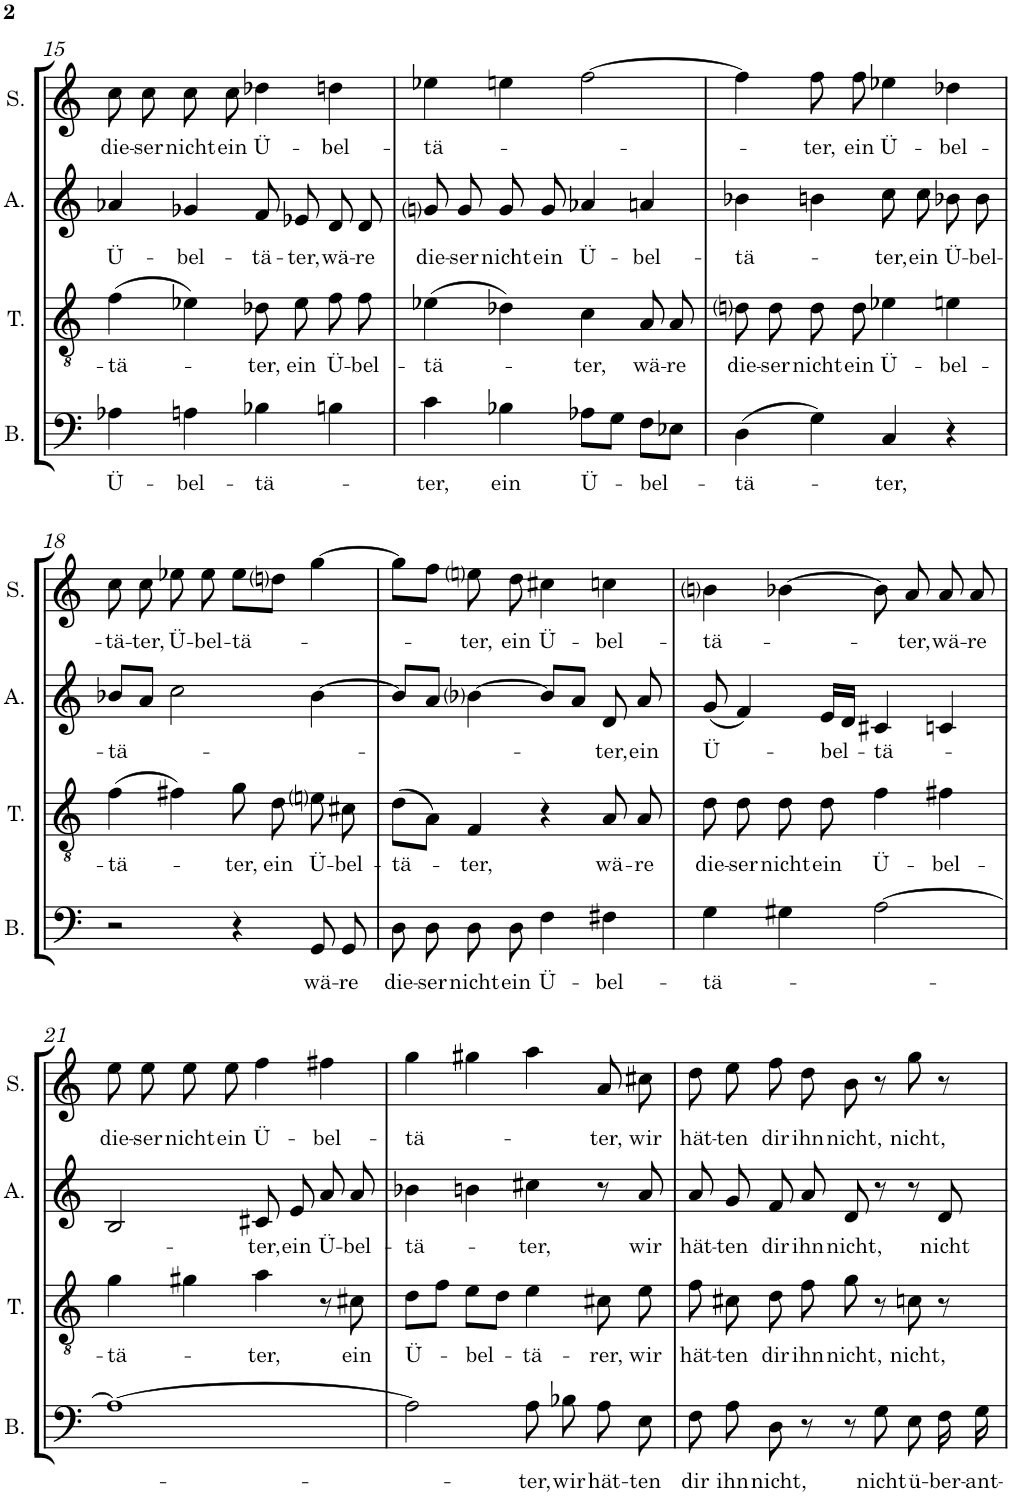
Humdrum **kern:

**kern	**text	**kern	**text	**kern	**text	**kern	**text
*part4	*part4	*part3	*part3	*part2	*part2	*part1	*part1
*staff4	*staff4	*staff3	*staff3	*staff2	*staff2	*staff1	*staff1
*I"Baß	*	*I"Tenor	*	*I"Alt	*	*I"Sopran	*
*I'B.	*	*I'T.	*	*I'A.	*	*I'S.	*
!!LO:PB:g=z
*clefF4	*	*clefGv2	*	*clefG2	*	*clefG2	*
*k[]	*	*k[]	*	*k[]	*	*k[]	*
*M4/4	*	*M4/4	*	*M4/4	*	*M4/4	*
=15	=15	=15	=15	=15	=15	=15	=15
!	!LO:LY:b	!	!LO:LY:b	!	!LO:LY:b	!	!LO:LY:b
4A-X\	Ü-	(>4f\	-tä-	4a-X/	Ü-	8cc\	die-
!	!	!	!	!	!	!	!LO:LY:b
.	.	.	.	.	.	8cc\	-ser
!	!LO:LY:b	!	!	!	!LO:LY:b	!	!LO:LY:b
4An\	-bel-	4e-X\)	.	4g-X/	-bel-	8cc\	nicht
!	!	!	!	!	!	!	!LO:LY:b
.	.	.	.	.	.	8cc\	ein
!	!LO:LY:b	!	!LO:LY:b	!	!LO:LY:b	!	!LO:LY:b
4B-X\	-tä-	8d-X\	-ter,	8f/	-tä-	4dd-X\	Ü-
!	!	!	!LO:LY:b	!	!LO:LY:b	!	!
.	.	8e-\	ein	8e-X/	-ter,	.	.
!	!	!	!LO:LY:b	!	!LO:LY:b	!	!LO:LY:b
4Bn\	.	8f\	Ü-	8d/	wä-	4ddn\	-bel-
!	!	!	!LO:LY:b	!	!LO:LY:b	!	!
.	.	8f\	-bel-	8d/	-re	.	.
=16	=16	=16	=16	=16	=16	=16	=16
!	!LO:LY:b	!	!LO:LY:b	!	!LO:LY:b	!	!LO:LY:b
4c\	-ter,	(>4e-X\	-tä-	8gni/	die-	4ee-X\	-tä-
!	!	!	!	!	!LO:LY:b	!	!
.	.	.	.	8g/	-ser	.	.
!	!LO:LY:b	!	!	!	!LO:LY:b	!	!
4B-X\	ein	4d-X\)	.	8g/	nicht	4een\	.
!	!	!	!	!	!LO:LY:b	!	!
.	.	.	.	8g/	ein	.	.
!	!LO:LY:b	!	!LO:LY:b	!	!LO:LY:b	!	!
8A-X\L	Ü-	4c\	-ter,	4a-X/	Ü-	[2ff\	.
8G\J	.	.	.	.	.	.	.
!	!LO:LY:b	!	!LO:LY:b	!	!LO:LY:b	!	!
8F\L	-bel-	8A/	wä-	4an/	-bel-	.	.
!	!	!	!LO:LY:b	!	!	!	!
8E-X\J	.	8A/	-re	.	.	.	.
=17	=17	=17	=17	=17	=17	=17	=17
!	!LO:LY:b	!	!LO:LY:b	!	!LO:LY:b	!	!
(>4D\	-tä-	8dni\	die-	4b-X\	-tä-	4ff\]	.
!	!	!	!LO:LY:b	!	!	!	!
.	.	8d\	-ser	.	.	.	.
!	!	!	!LO:LY:b	!	!	!	!LO:LY:b
4G\)	.	8d\	nicht	4bn\	.	8ff\	-ter,
!	!	!	!LO:LY:b	!	!	!	!LO:LY:b
.	.	8d\	ein	.	.	8ff\	ein
!	!LO:LY:b	!	!LO:LY:b	!	!LO:LY:b	!	!LO:LY:b
4C/	-ter,	4e-X\	Ü-	8cc\	-ter,	4ee-X\	Ü-
!	!	!	!	!	!LO:LY:b	!	!
.	.	.	.	8cc\	ein	.	.
!	!	!	!LO:LY:b	!	!LO:LY:b	!	!LO:LY:b
4r	.	4en\	-bel-	8b-X\	Ü-	4dd-X\	-bel-
!	!	!	!	!	!LO:LY:b	!	!
.	.	.	.	8b-\	-bel-	.	.
!!LO:LB:g=z
=18	=18	=18	=18	=18	=18	=18	=18
!	!	!	!LO:LY:b	!	!LO:LY:b	!	!LO:LY:b
2r	.	(>4f\	-tä-	8b-X/L	-tä-	8cc\	-tä-
!	!	!	!	!	!	!	!LO:LY:b
.	.	.	.	8a/J	.	8cc\	-ter,
!	!	!	!	!	!	!	!LO:LY:b
.	.	4f#X\)	.	2cc\	.	8ee-X\	Ü-
!	!	!	!	!	!	!	!LO:LY:b
.	.	.	.	.	.	8ee-\	-bel-
!	!	!	!LO:LY:b	!	!	!	!LO:LY:b
4r	.	8g\	-ter,	.	.	8ee-\L	-tä-
!	!	!	!LO:LY:b	!	!	!	!
.	.	8d\	ein	.	.	8ddni\J	.
!	!LO:LY:b	!	!LO:LY:b	!	!	!	!
8GG/	wä-	8eni\	Ü-	[4b-\	.	[4gg\	.
!	!LO:LY:b	!	!LO:LY:b	!	!	!	!
8GG/	-re	8c#X\	-bel-	.	.	.	.
=19	=19	=19	=19	=19	=19	=19	=19
!	!LO:LY:b	!	!LO:LY:b	!	!	!	!
8D\	die-	(>8d\L	-tä-	8b-/L]	.	8gg\L]	.
!	!LO:LY:b	!	!	!	!	!	!
8D\	-ser	8A\J)	.	8a/J	.	8ff\J	.
!	!LO:LY:b	!	!LO:LY:b	!	!	!	!LO:LY:b
8D\	nicht	4F/	-ter,	[4b-i\	.	8eeni\	-ter,
!	!LO:LY:b	!	!	!	!	!	!LO:LY:b
8D\	ein	.	.	.	.	8dd\	ein
!	!LO:LY:b	!	!	!	!	!	!LO:LY:b
4F\	Ü-	4r	.	8b-/L]	.	4cc#X\	Ü-
.	.	.	.	8a/J	.	.	.
!	!LO:LY:b	!	!LO:LY:b	!	!LO:LY:b	!	!LO:LY:b
4F#X\	-bel-	8A/	wä-	8d/	-ter,	4ccn\	-bel-
!	!	!	!LO:LY:b	!	!LO:LY:b	!	!
.	.	8A/	-re	8a/	ein	.	.
=20	=20	=20	=20	=20	=20	=20	=20
!	!LO:LY:b	!	!LO:LY:b	!	!LO:LY:b	!	!LO:LY:b
4G\	-tä-	8d\	die-	(<8g/	Ü-	4bni\	-tä-
!	!	!	!LO:LY:b	!	!	!	!
.	.	8d\	-ser	4f/)	.	.	.
!	!	!	!LO:LY:b	!	!	!	!
4G#X\	.	8d\	nicht	.	.	[4b-X\	.
!	!	!	!LO:LY:b	!	!LO:LY:b	!	!
.	.	8d\	ein	16e/LL	-bel-	.	.
.	.	.	.	16d/JJ	.	.	.
!	!	!	!LO:LY:b	!	!LO:LY:b	!	!
[2A\	.	4f\	Ü-	4c#X/	-tä-	8b-\]	.
!	!	!	!	!	!	!	!LO:LY:b
.	.	.	.	.	.	8a/	-ter,
!	!	!	!LO:LY:b	!	!	!	!LO:LY:b
.	.	4f#X\	-bel-	4cn/	.	8a/	wä-
!	!	!	!	!	!	!	!LO:LY:b
.	.	.	.	.	.	8a/	-re
!!LO:LB:g=z
=21	=21	=21	=21	=21	=21	=21	=21
!	!	!	!LO:LY:b	!	!	!	!LO:LY:b
1A_	.	4g\	-tä-	2B/	.	8ee\	die-
!	!	!	!	!	!	!	!LO:LY:b
.	.	.	.	.	.	8ee\	-ser
!	!	!	!	!	!	!	!LO:LY:b
.	.	4g#X\	.	.	.	8ee\	nicht
!	!	!	!	!	!	!	!LO:LY:b
.	.	.	.	.	.	8ee\	ein
!	!	!	!LO:LY:b	!	!LO:LY:b	!	!LO:LY:b
.	.	4a\	-ter,	8c#X/	-ter,	4ff\	Ü-
!	!	!	!	!	!LO:LY:b	!	!
.	.	.	.	8e/	ein	.	.
!	!	!	!	!	!LO:LY:b	!	!LO:LY:b
.	.	8r	.	8a/	Ü-	4ff#X\	-bel-
!	!	!	!LO:LY:b	!	!LO:LY:b	!	!
.	.	8c#X\	ein	8a/	-bel-	.	.
=22	=22	=22	=22	=22	=22	=22	=22
!	!	!	!LO:LY:b	!	!LO:LY:b	!	!LO:LY:b
2A\]	.	8d\L	Ü-	4b-X\	-tä-	4gg\	-tä-
.	.	8f\J	.	.	.	.	.
!	!	!	!LO:LY:b	!	!	!	!
.	.	8e\L	-bel-	4bn\	.	4gg#X\	.
.	.	8d\J	.	.	.	.	.
!	!LO:LY:b	!	!LO:LY:b	!	!LO:LY:b	!	!
8A\	-ter,	4e\	-tä-	4cc#X\	-ter,	4aa\	.
!	!LO:LY:b	!	!	!	!	!	!
8B-X\	wir	.	.	.	.	.	.
!	!LO:LY:b	!	!LO:LY:b	!	!	!	!LO:LY:b
8A\	hät-	8c#X\	-rer,	8r	.	8a/	-ter,
!	!LO:LY:b	!	!LO:LY:b	!	!LO:LY:b	!	!LO:LY:b
8E\	-ten	8e\	wir	8a/	wir	8cc#X\	wir
=23	=23	=23	=23	=23	=23	=23	=23
!	!LO:LY:b	!	!LO:LY:b	!	!LO:LY:b	!	!LO:LY:b
8F\	dir	8f\	hät-	8a/	hät-	8dd\	hät-
!	!LO:LY:b	!	!LO:LY:b	!	!LO:LY:b	!	!LO:LY:b
8A\	ihn	8c#X\	-ten	8g/	-ten	8ee\	-ten
!	!LO:LY:b	!	!LO:LY:b	!	!LO:LY:b	!	!LO:LY:b
8D\	nicht,	8d\	dir	8f/	dir	8ff\	dir
!	!	!	!LO:LY:b	!	!LO:LY:b	!	!LO:LY:b
8r	.	8f\	ihn	8a/	ihn	8dd\	ihn
!	!	!	!LO:LY:b	!	!LO:LY:b	!	!LO:LY:b
8r	.	8g\	nicht,	8d/	nicht,	8b\	nicht,
!	!LO:LY:b	!	!	!	!	!	!
8G\	nicht	8r	.	8r	.	8r	.
!	!LO:LY:b	!	!LO:LY:b	!	!	!	!LO:LY:b
8E\	ü-	8cn\	nicht,	8r	.	8gg\	nicht,
!	!LO:LY:b	!	!	!	!LO:LY:b	!	!
16F\	-ber-	8r	.	8d/	nicht	8r	.
!	!LO:LY:b	!	!	!	!	!	!
16G\	-ant-	.	.	.	.	.	.
=	=	=	=	=	=	=	=
*-	*-	*-	*-	*-	*-	*-	*-
